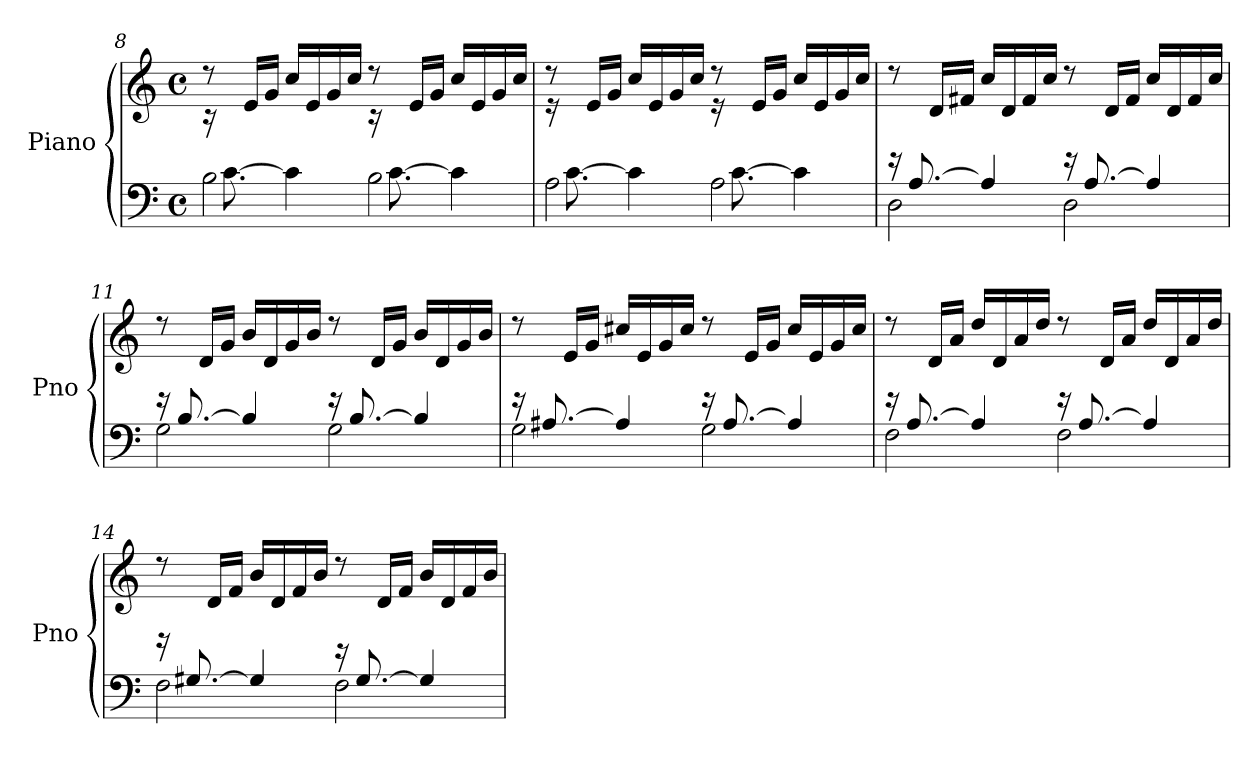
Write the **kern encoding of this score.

**kern	**kern
*part1	*part1
*staff2	*staff1
*I"Piano	*
*I'Pno	*
*clefF4	*clefG2
*k[]	*k[]
*M4/4	*M4/4
*met(c)	*met(c)
=8	=8
*^	*^
16ryy	2B\	8r	16rc
[8.c\	.	.	4..ryy
.	.	16e/LL	.
.	.	16g/JJ	.
4c\]	.	16cc/LL	.
.	.	16e/	.
.	.	16g/	.
.	.	16cc/JJ	.
16ryy	2B\	8r	16rc
[8.c\	.	.	4..ryy
.	.	16e/LL	.
.	.	16g/JJ	.
4c\]	.	16cc/LL	.
.	.	16e/	.
.	.	16g/	.
.	.	16cc/JJ	.
=9	=9	=9	=9
16ryy	2A\	8r	16re
[8.c\	.	.	4..ryy
.	.	16e/LL	.
.	.	16g/JJ	.
4c\]	.	16cc/LL	.
.	.	16e/	.
.	.	16g/	.
.	.	16cc/JJ	.
16ryy	2A\	8r	16re
[8.c\	.	.	4..ryy
.	.	16e/LL	.
.	.	16g/JJ	.
4c\]	.	16cc/LL	.
.	.	16e/	.
.	.	16g/	.
.	.	16cc/JJ	.
!!LO:LB:g=z	!!
=10	=10	=10	=10
16ryy	2D\	8r	16rBB
[8.A/	.	.	4..ryy
.	.	16d/LL	.
.	.	16f#X/JJ	.
4A/]	.	16cc/LL	.
.	.	16d/	.
.	.	16f#/	.
.	.	16cc/JJ	.
16ryy	2D\	8r	16rBB
[8.A/	.	.	4..ryy
.	.	16d/LL	.
.	.	16f#/JJ	.
4A/]	.	16cc/LL	.
.	.	16d/	.
.	.	16f#/	.
.	.	16cc/JJ	.
=11	=11	=11	=11
16ryy	2G\	8r	16rD
[8.B/	.	.	4..ryy
.	.	16d/LL	.
.	.	16g/JJ	.
4B/]	.	16b/LL	.
.	.	16d/	.
.	.	16g/	.
.	.	16b/JJ	.
16ryy	2G\	8r	16rD
[8.B/	.	.	4..ryy
.	.	16d/LL	.
.	.	16g/JJ	.
4B/]	.	16b/LL	.
.	.	16d/	.
.	.	16g/	.
.	.	16b/JJ	.
=12	=12	=12	=12
16ryy	2G\	8r	16rD
[8.A#X/	.	.	4..ryy
.	.	16e/LL	.
.	.	16g/JJ	.
4A#/]	.	16cc#X/LL	.
.	.	16e/	.
.	.	16g/	.
.	.	16cc#/JJ	.
16ryy	2G\	8r	16rD
[8.A#/	.	.	4..ryy
.	.	16e/LL	.
.	.	16g/JJ	.
4A#/]	.	16cc#/LL	.
.	.	16e/	.
.	.	16g/	.
.	.	16cc#/JJ	.
!!LO:PB:g=z	!!
=13	=13	=13	=13
16ryy	2F\	8r	16rD
[8.A/	.	.	4..ryy
.	.	16d/LL	.
.	.	16a/JJ	.
4A/]	.	16dd/LL	.
.	.	16d/	.
.	.	16a/	.
.	.	16dd/JJ	.
16ryy	2F\	8r	16rD
[8.A/	.	.	4..ryy
.	.	16d/LL	.
.	.	16a/JJ	.
4A/]	.	16dd/LL	.
.	.	16d/	.
.	.	16a/	.
.	.	16dd/JJ	.
=14	=14	=14	=14
16ryy	2F\	8r	16rD
[8.G#X/	.	.	4..ryy
.	.	16d/LL	.
.	.	16f/JJ	.
4G#/]	.	16b/LL	.
.	.	16d/	.
.	.	16f/	.
.	.	16b/JJ	.
16ryy	2F\	8r	16rBB
[8.G#/	.	.	4..ryy
.	.	16d/LL	.
.	.	16f/JJ	.
4G#/]	.	16b/LL	.
.	.	16d/	.
.	.	16f/	.
.	.	16b/JJ	.
*v	*v	*	*
*	*v	*v
=	=
*-	*-
